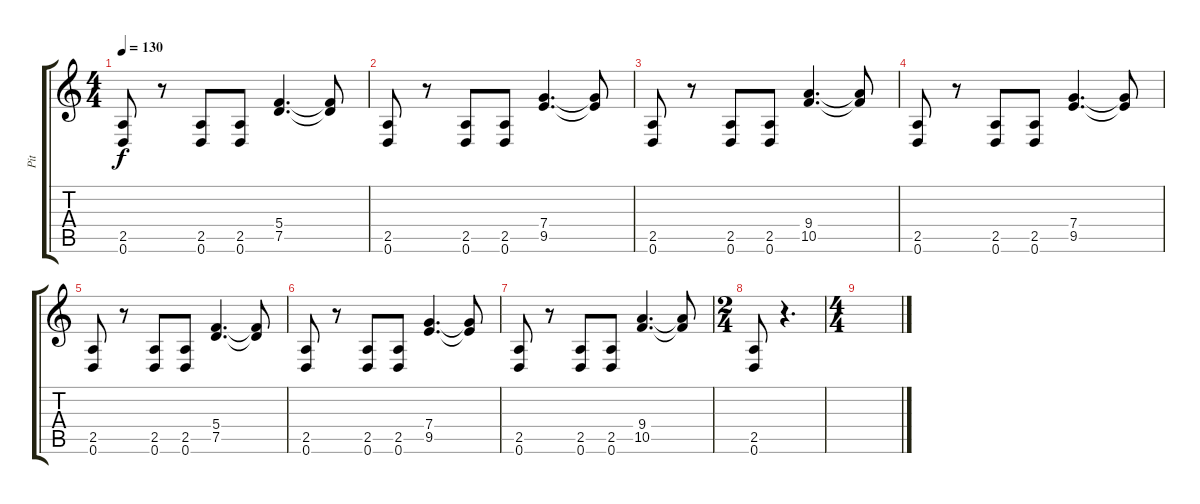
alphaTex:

\track ("Pit" "Pit") {instrument distortionguitar}
\staff {score tabs}
\tuning (D4 A3 F3 C3 G2 D2) {hide}
\ts (4 4)
\tempo 130
\clef g2
\ks c
(2.5 0.6).8{dy f} r.8 (2.5 0.6).8 (2.5 0.6).8 (5.4 7.5).4{d} (5.4{t} 7.5{t}).8 |
(2.5 0.6).8 r.8 (2.5 0.6).8 (2.5 0.6).8 (7.4 9.5).4{d} (7.4{t} 9.5{t}).8 |
(2.5 0.6).8 r.8 (2.5 0.6).8 (2.5 0.6).8 (9.4 10.5).4{d} (9.4{t} 10.5{t}).8 |
(2.5 0.6).8 r.8 (2.5 0.6).8 (2.5 0.6).8 (7.4 9.5).4{d} (7.4{t} 9.5{t}).8 |
(2.5 0.6).8 r.8 (2.5 0.6).8 (2.5 0.6).8 (5.4 7.5).4{d} (5.4{t} 7.5{t}).8 |
(2.5 0.6).8 r.8 (2.5 0.6).8 (2.5 0.6).8 (7.4 9.5).4{d} (7.4{t} 9.5{t}).8 |
(2.5 0.6).8 r.8 (2.5 0.6).8 (2.5 0.6).8 (9.4 10.5).4{d} (9.4{t} 10.5{t}).8 |
\ts (2 4)
(2.5 0.6).8 r.4{d} |
\ts (4 4)
